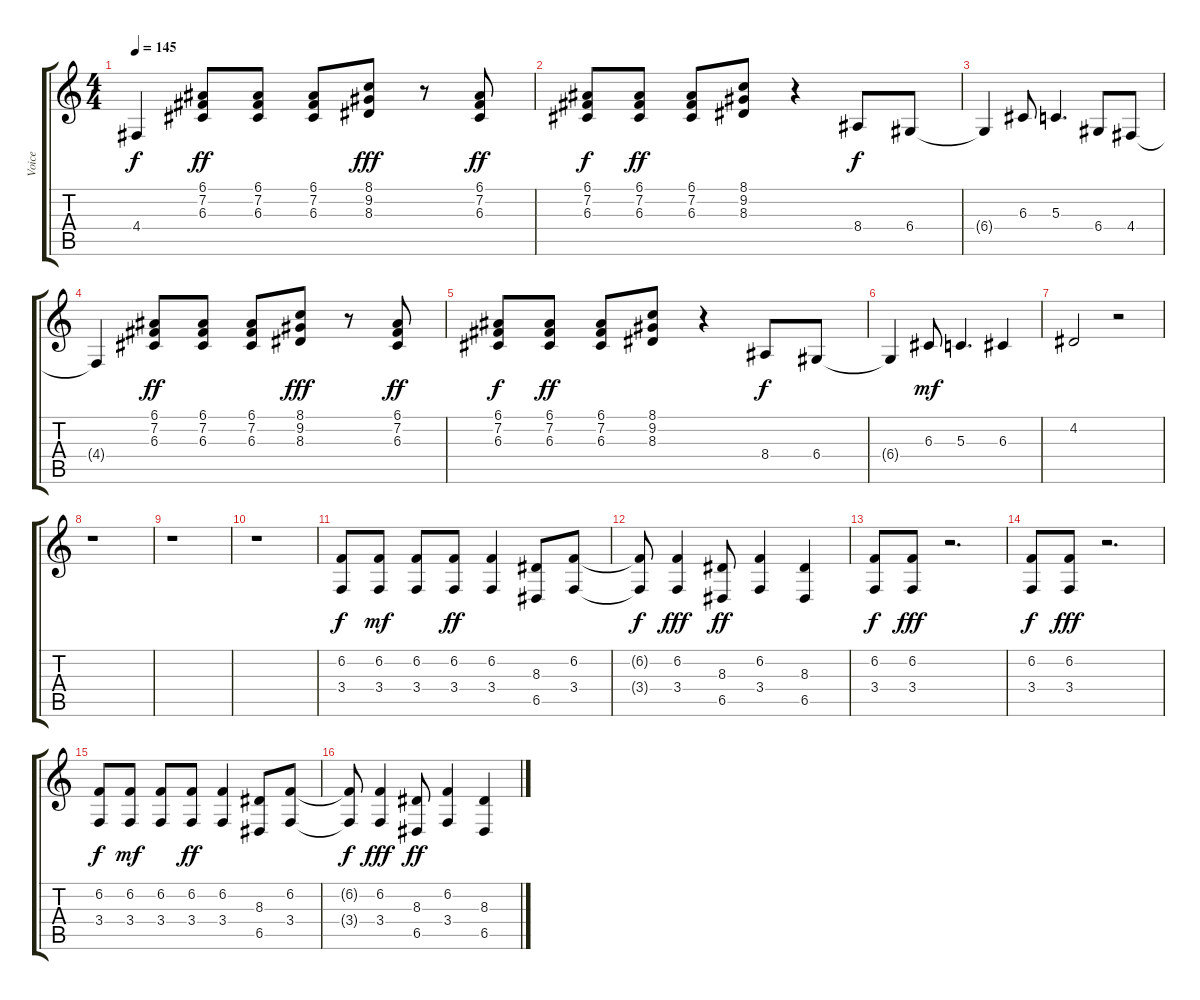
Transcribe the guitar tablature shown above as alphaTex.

\track ("Voice" "Voice") {instrument acousticgrandpiano}
\staff {score tabs}
\tuning (E4 B3 G3 D3 A2 E2) {hide}
\ts (4 4)
\tempo 145
\clef g2
\ks c
4.4{t}.4{dy f} (6.1 7.2 6.3).8{dy ff} (6.1 7.2 6.3).8 (6.1 7.2 6.3).8 (8.1 9.2 8.3).8{dy fff} r.8 (6.1 7.2 6.3).8{dy ff} |
(6.1 7.2 6.3).8{dy f} (6.1 7.2 6.3).8{dy ff} (6.1 7.2 6.3).8 (8.1 9.2 8.3).8 r.4 8.4.8{dy f} 6.4.8 |
6.4{t}.4 6.3.8 5.3.4{d} 6.4.8 4.4.8 |
4.4{t}.4 (6.1 7.2 6.3).8{dy ff} (6.1 7.2 6.3).8 (6.1 7.2 6.3).8 (8.1 9.2 8.3).8{dy fff} r.8 (6.1 7.2 6.3).8{dy ff} |
(6.1 7.2 6.3).8{dy f} (6.1 7.2 6.3).8{dy ff} (6.1 7.2 6.3).8 (8.1 9.2 8.3).8 r.4 8.4.8{dy f} 6.4.8 |
6.4{t}.4 6.3.8{dy mf} 5.3.4{d} 6.3.4 |
4.2.2 r.2 |
r.1 |
r.1 |
r.1 |
(6.2 3.4).8{dy f} (6.2 3.4).8{dy mf} (6.2 3.4).8 (6.2 3.4).8{dy ff} (6.2 3.4).4 (8.3 6.5).8 (6.2 3.4).8 |
(6.2{t} 3.4{t}).8{dy f} (6.2 3.4).4{dy fff} (8.3 6.5).8{dy ff} (6.2 3.4).4 (8.3 6.5).4 |
(6.2 3.4).8{dy f} (6.2 3.4).8{dy fff} r.2{d} |
(6.2 3.4).8{dy f} (6.2 3.4).8{dy fff} r.2{d} |
(6.2 3.4).8{dy f} (6.2 3.4).8{dy mf} (6.2 3.4).8 (6.2 3.4).8{dy ff} (6.2 3.4).4 (8.3 6.5).8 (6.2 3.4).8 |
(6.2{t} 3.4{t}).8{dy f} (6.2 3.4).4{dy fff} (8.3 6.5).8{dy ff} (6.2 3.4).4 (8.3 6.5).4
